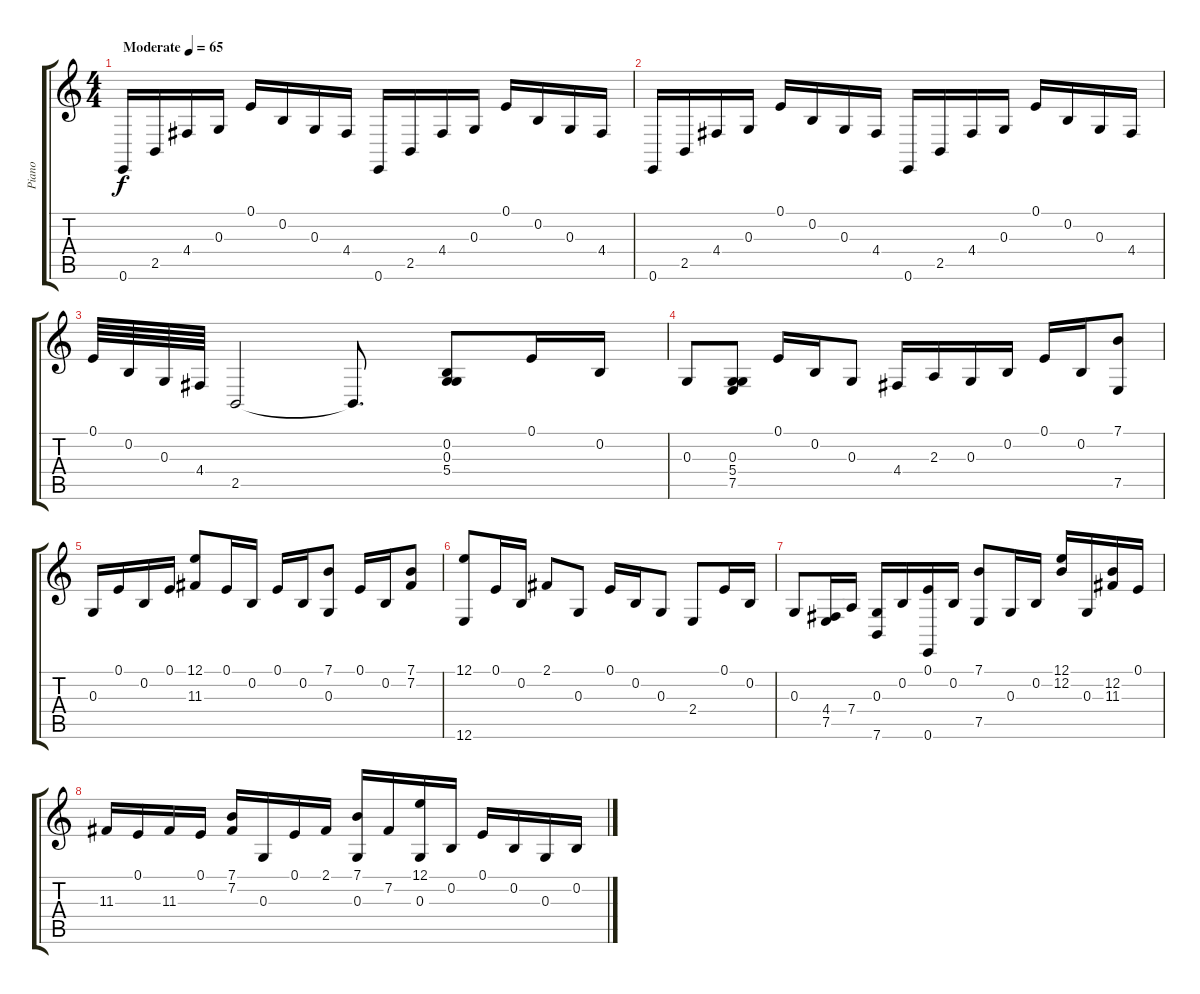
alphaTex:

\track ("Piano" "Piano") {instrument acousticgrandpiano}
\staff {score tabs}
\tuning (E4 B3 G3 D3 A2 E2) {hide}
\ts (4 4)
\tempo (65 "Moderate")
\clef g2
\ks c
0.6.16{dy f instrument acousticgrandpiano} 2.5.16 4.4.16 0.3.16 0.1.16 0.2.16 0.3.16 4.4.16 0.6.16 2.5.16 4.4.16 0.3.16 0.1.16 0.2.16 0.3.16 4.4.16 |
0.6.16 2.5.16 4.4.16 0.3.16 0.1.16 0.2.16 0.3.16 4.4.16 0.6.16 2.5.16 4.4.16 0.3.16 0.1.16 0.2.16 0.3.16 4.4.16 |
0.1.64 0.2.64 0.3.64 4.4.64 2.5.2 2.5{t}.8{d} (0.2 0.3 5.4).8 0.1.16 0.2.16 |
0.3.8 (0.3 5.4 7.5).8 0.1.16 0.2.16 0.3.8 4.4.16 2.3.16 0.3.16 0.2.16 0.1.16 0.2.16 (7.1 7.5).8 |
0.3.16 0.1.16 0.2.16 0.1.16 (12.1 11.3).8 0.1.16 0.2.16 0.1.16 0.2.16 (7.1 0.3).8 0.1.16 0.2.16 (7.1 7.2).8 |
(12.1 12.6).8 0.1.16 0.2.16 2.1.8 0.3.8 0.1.16 0.2.16 0.3.8 2.4.8 0.1.16 0.2.16 |
0.3.8 (4.4 7.5).16 7.4.16 (0.3 7.6).16 0.2.16 (0.1 0.6).16 0.2.16 (7.1 7.5).8 0.3.16 0.2.16 (12.1 12.2).16 0.3.16 (12.2 11.3).16 0.1.16 |
11.3.16 0.1.16 11.3.16 0.1.16 (7.1 7.2).16 0.3.16 0.1.16 2.1.16 (7.1 0.3).16 7.2.16 (12.1 0.3).16 0.2.16 0.1.16 0.2.16 0.3.16 0.2.16
